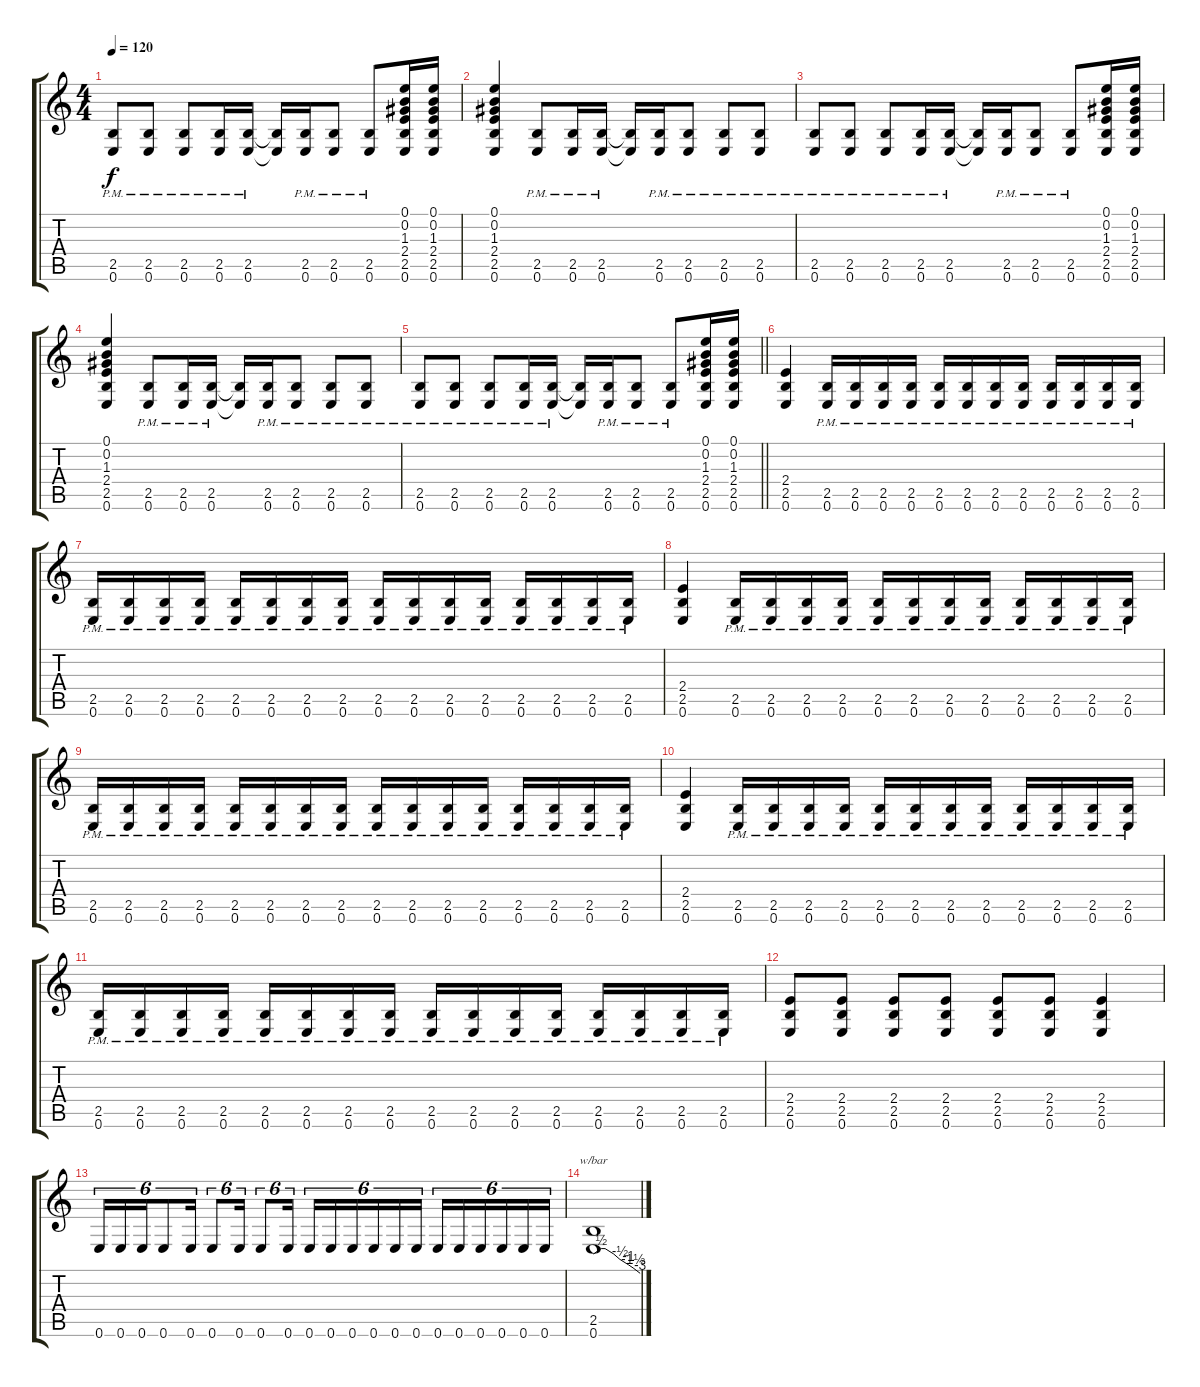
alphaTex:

\track "" {instrument distortionguitar}
\staff {score tabs}
\tuning (E4 B3 G3 D3 A2 E2) {hide}
\ts (4 4)
\tempo 120
\clef g2
\ks c
(2.5{pm} 0.6{pm}).8{dy f} (2.5{pm} 0.6{pm}).8 (2.5{pm} 0.6{pm}).8 (2.5{pm} 0.6{pm}).16 (2.5{pm} 0.6{pm}).16 (2.5{t} 0.6{t}).16 (2.5{pm} 0.6{pm}).16 (2.5{pm} 0.6{pm}).8 (2.5{pm} 0.6{pm}).8 (0.1 0.2 1.3 2.4 2.5 0.6).16 (0.1 0.2 1.3 2.4 2.5 0.6).16 |
(0.1 0.2 1.3 2.4 2.5 0.6).4 (2.5{pm} 0.6{pm}).8 (2.5{pm} 0.6{pm}).16 (2.5{pm} 0.6{pm}).16 (2.5{t} 0.6{t}).16 (2.5{pm} 0.6{pm}).16 (2.5{pm} 0.6{pm}).8 (2.5{pm} 0.6{pm}).8 (2.5{pm} 0.6{pm}).8 |
(2.5{pm} 0.6{pm}).8 (2.5{pm} 0.6{pm}).8 (2.5{pm} 0.6{pm}).8 (2.5{pm} 0.6{pm}).16 (2.5{pm} 0.6{pm}).16 (2.5{t} 0.6{t}).16 (2.5{pm} 0.6{pm}).16 (2.5{pm} 0.6{pm}).8 (2.5{pm} 0.6{pm}).8 (0.1 0.2 1.3 2.4 2.5 0.6).16 (0.1 0.2 1.3 2.4 2.5 0.6).16 |
(0.1 0.2 1.3 2.4 2.5 0.6).4 (2.5{pm} 0.6{pm}).8 (2.5{pm} 0.6{pm}).16 (2.5{pm} 0.6{pm}).16 (2.5{t} 0.6{t}).16 (2.5{pm} 0.6{pm}).16 (2.5{pm} 0.6{pm}).8 (2.5{pm} 0.6{pm}).8 (2.5{pm} 0.6{pm}).8 |
\barLineRight lightlight
(2.5{pm} 0.6{pm}).8 (2.5{pm} 0.6{pm}).8 (2.5{pm} 0.6{pm}).8 (2.5{pm} 0.6{pm}).16 (2.5{pm} 0.6{pm}).16 (2.5{t} 0.6{t}).16 (2.5{pm} 0.6{pm}).16 (2.5{pm} 0.6{pm}).8 (2.5{pm} 0.6{pm}).8 (0.1 0.2 1.3 2.4 2.5 0.6).16 (0.1 0.2 1.3 2.4 2.5 0.6).16 |
(2.4 2.5 0.6).4 (2.5{pm} 0.6{pm}).16 (2.5{pm} 0.6{pm}).16 (2.5{pm} 0.6{pm}).16 (2.5{pm} 0.6{pm}).16 (2.5{pm} 0.6{pm}).16 (2.5{pm} 0.6{pm}).16 (2.5{pm} 0.6{pm}).16 (2.5{pm} 0.6{pm}).16 (2.5{pm} 0.6{pm}).16 (2.5{pm} 0.6{pm}).16 (2.5{pm} 0.6{pm}).16 (2.5{pm} 0.6{pm}).16 |
(2.5{pm} 0.6{pm}).16 (2.5{pm} 0.6{pm}).16 (2.5{pm} 0.6{pm}).16 (2.5{pm} 0.6{pm}).16 (2.5{pm} 0.6{pm}).16 (2.5{pm} 0.6{pm}).16 (2.5{pm} 0.6{pm}).16 (2.5{pm} 0.6{pm}).16 (2.5{pm} 0.6{pm}).16 (2.5{pm} 0.6{pm}).16 (2.5{pm} 0.6{pm}).16 (2.5{pm} 0.6{pm}).16 (2.5{pm} 0.6{pm}).16 (2.5{pm} 0.6{pm}).16 (2.5{pm} 0.6{pm}).16 (2.5{pm} 0.6{pm}).16 |
(2.4 2.5 0.6).4 (2.5{pm} 0.6{pm}).16 (2.5{pm} 0.6{pm}).16 (2.5{pm} 0.6{pm}).16 (2.5{pm} 0.6{pm}).16 (2.5{pm} 0.6{pm}).16 (2.5{pm} 0.6{pm}).16 (2.5{pm} 0.6{pm}).16 (2.5{pm} 0.6{pm}).16 (2.5{pm} 0.6{pm}).16 (2.5{pm} 0.6{pm}).16 (2.5{pm} 0.6{pm}).16 (2.5{pm} 0.6{pm}).16 |
(2.5{pm} 0.6{pm}).16 (2.5{pm} 0.6{pm}).16 (2.5{pm} 0.6{pm}).16 (2.5{pm} 0.6{pm}).16 (2.5{pm} 0.6{pm}).16 (2.5{pm} 0.6{pm}).16 (2.5{pm} 0.6{pm}).16 (2.5{pm} 0.6{pm}).16 (2.5{pm} 0.6{pm}).16 (2.5{pm} 0.6{pm}).16 (2.5{pm} 0.6{pm}).16 (2.5{pm} 0.6{pm}).16 (2.5{pm} 0.6{pm}).16 (2.5{pm} 0.6{pm}).16 (2.5{pm} 0.6{pm}).16 (2.5{pm} 0.6{pm}).16 |
(2.4 2.5 0.6).4 (2.5{pm} 0.6{pm}).16 (2.5{pm} 0.6{pm}).16 (2.5{pm} 0.6{pm}).16 (2.5{pm} 0.6{pm}).16 (2.5{pm} 0.6{pm}).16 (2.5{pm} 0.6{pm}).16 (2.5{pm} 0.6{pm}).16 (2.5{pm} 0.6{pm}).16 (2.5{pm} 0.6{pm}).16 (2.5{pm} 0.6{pm}).16 (2.5{pm} 0.6{pm}).16 (2.5{pm} 0.6{pm}).16 |
(2.5{pm} 0.6{pm}).16 (2.5{pm} 0.6{pm}).16 (2.5{pm} 0.6{pm}).16 (2.5{pm} 0.6{pm}).16 (2.5{pm} 0.6{pm}).16 (2.5{pm} 0.6{pm}).16 (2.5{pm} 0.6{pm}).16 (2.5{pm} 0.6{pm}).16 (2.5{pm} 0.6{pm}).16 (2.5{pm} 0.6{pm}).16 (2.5{pm} 0.6{pm}).16 (2.5{pm} 0.6{pm}).16 (2.5{pm} 0.6{pm}).16 (2.5{pm} 0.6{pm}).16 (2.5{pm} 0.6{pm}).16 (2.5{pm} 0.6{pm}).16 |
(2.4 2.5 0.6).8 (2.4 2.5 0.6).8 (2.4 2.5 0.6).8 (2.4 2.5 0.6).8 (2.4 2.5 0.6).8 (2.4 2.5 0.6).8 (2.4 2.5 0.6).4 |
0.6.16{tu (6 4)} 0.6.16{tu (6 4)} 0.6.16{tu (6 4)} 0.6.8{tu (6 4)} 0.6.16{tu (6 4)} 0.6.8{tu (6 4)} 0.6.16{tu (6 4)} 0.6.8{tu (6 4)} 0.6.16{tu (6 4)} 0.6.16{tu (6 4)} 0.6.16{tu (6 4)} 0.6.16{tu (6 4)} 0.6.16{tu (6 4)} 0.6.16{tu (6 4)} 0.6.16{tu (6 4)} 0.6.16{tu (6 4)} 0.6.16{tu (6 4)} 0.6.16{tu (6 4)} 0.6.16{tu (6 4)} 0.6.16{tu (6 4)} 0.6.16{tu (6 4)} |
(2.5 0.6).1{tbe (custom default 0 0 10 2 15 2 26 0 34 -2 45 -4 51 -6 60 -12)}
